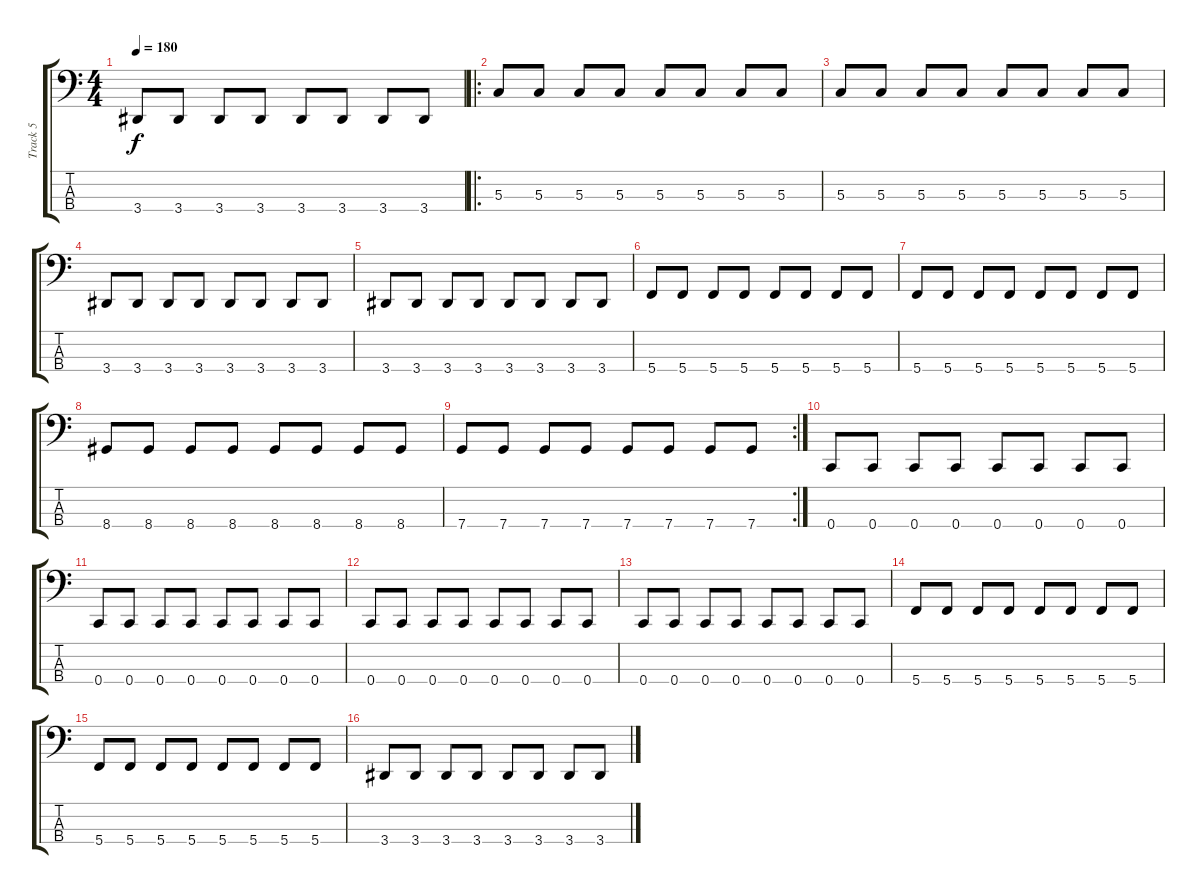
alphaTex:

\track ("Track 5" "Track 5") {instrument electricbassfinger}
\staff {score tabs}
\tuning (F2 C2 G1 C1) {hide}
\ts (4 4)
\tempo 180
\clef f4
\ks c
3.4.8{dy f} 3.4.8 3.4.8 3.4.8 3.4.8 3.4.8 3.4.8 3.4.8 |
\ro
5.3.8 5.3.8 5.3.8 5.3.8 5.3.8 5.3.8 5.3.8 5.3.8 |
5.3.8 5.3.8 5.3.8 5.3.8 5.3.8 5.3.8 5.3.8 5.3.8 |
3.4.8 3.4.8 3.4.8 3.4.8 3.4.8 3.4.8 3.4.8 3.4.8 |
3.4.8 3.4.8 3.4.8 3.4.8 3.4.8 3.4.8 3.4.8 3.4.8 |
5.4.8 5.4.8 5.4.8 5.4.8 5.4.8 5.4.8 5.4.8 5.4.8 |
5.4.8 5.4.8 5.4.8 5.4.8 5.4.8 5.4.8 5.4.8 5.4.8 |
8.4.8 8.4.8 8.4.8 8.4.8 8.4.8 8.4.8 8.4.8 8.4.8 |
\rc 2
7.4.8 7.4.8 7.4.8 7.4.8 7.4.8 7.4.8 7.4.8 7.4.8 |
0.4.8 0.4.8 0.4.8 0.4.8 0.4.8 0.4.8 0.4.8 0.4.8 |
0.4.8 0.4.8 0.4.8 0.4.8 0.4.8 0.4.8 0.4.8 0.4.8 |
0.4.8 0.4.8 0.4.8 0.4.8 0.4.8 0.4.8 0.4.8 0.4.8 |
0.4.8 0.4.8 0.4.8 0.4.8 0.4.8 0.4.8 0.4.8 0.4.8 |
5.4.8 5.4.8 5.4.8 5.4.8 5.4.8 5.4.8 5.4.8 5.4.8 |
5.4.8 5.4.8 5.4.8 5.4.8 5.4.8 5.4.8 5.4.8 5.4.8 |
3.4.8 3.4.8 3.4.8 3.4.8 3.4.8 3.4.8 3.4.8 3.4.8
